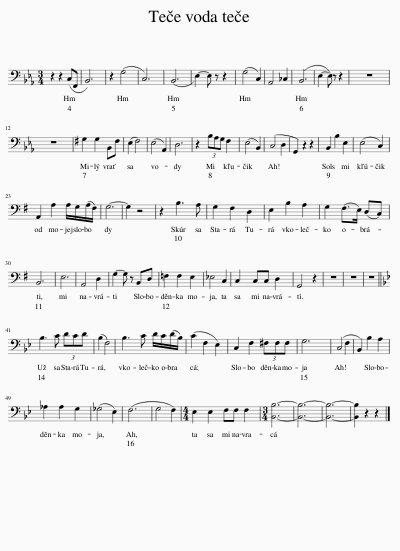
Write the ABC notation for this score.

X:1
L:1/8
M:3/4
I:linebreak $
K:Eb
V:1 bass
V:1
 z2 z2 (C,F,, | B,,6) | z2 (G,4 | C,6) | (B,,6 | %5
 E,2-) E, z z2 | (G,4 C,2) | A,,4 _C,2 | (B,,6 | E,2- E,) z z2 | %10
 z6 |$ z6 |[K:G] G,2 G,2 B,,F, | (E,2 F,4) | (E,4 A,,2) | %15
 D,6 | z2 (3B,A,G, F,2 | (E,4 B,,2) | (C,4 D,2 | G,,2) z2 z2 | %20
 B,,2 B,2 E,2 | (E,4 C,2) |$ A,,2 A,2 A,/G,/(A,/F,/) | G,6- | G,2 z4 | %25
 z2 B,3 A, | G,2 F,2 D,2 | E,2 B,2 A,2 | G,2 (F,>E,) (D,C,) |$ B,,6 | %30
 E,6 | A,,4 D,2 | G,2- G, z B,,D, | =F,2 F,2 E,2 | _E,4 C,2 | %35
 C,2 C,C, D,2 | G,,4 z2 | z6 | z6 | z6 ||$ %40
[K:Bb] B,3 C (3DCD | (B,2 F,4) | B,3 C D/C/(D/B,/) | (C2 F,2 E,2) | C,2 F,2 (3^F,F,F, | %45
 G,6 | (C,4 F,2 | B,,2) B,2 A,2 |$ _A,2 A,2 G,2 | (_G,4 E,2) | %50
 (F,6 | G,4 F,2) |[M:4/4] E,2 E,2 F,F, F,2 |[M:3/4] [B,,B,]6- | [B,,B,]6- | %55
 [B,,B,]6- | [B,,B,]2 z2 z2 |] %57
